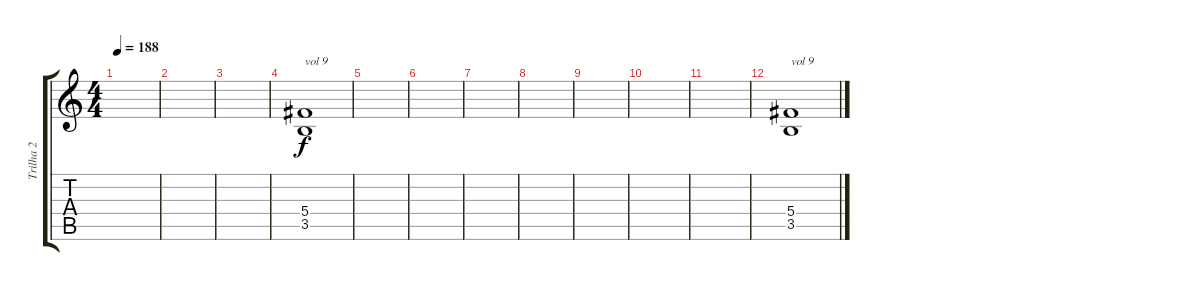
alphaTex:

\track ("Trilha 2" "Trilha 2") {instrument overdrivenguitar}
\staff {score tabs}
\tuning (Eb4 Bb3 Gb3 Db3 Ab2 Eb2) {hide}
\ts (4 4)
\tempo 188
\clef g2
\ks c
|
|
|
(5.4 3.5).1{txt "vol 9" volume 9} |
|
|
|
|
|
|
|
(5.4 3.5).1{txt "vol 9" volume 9}
